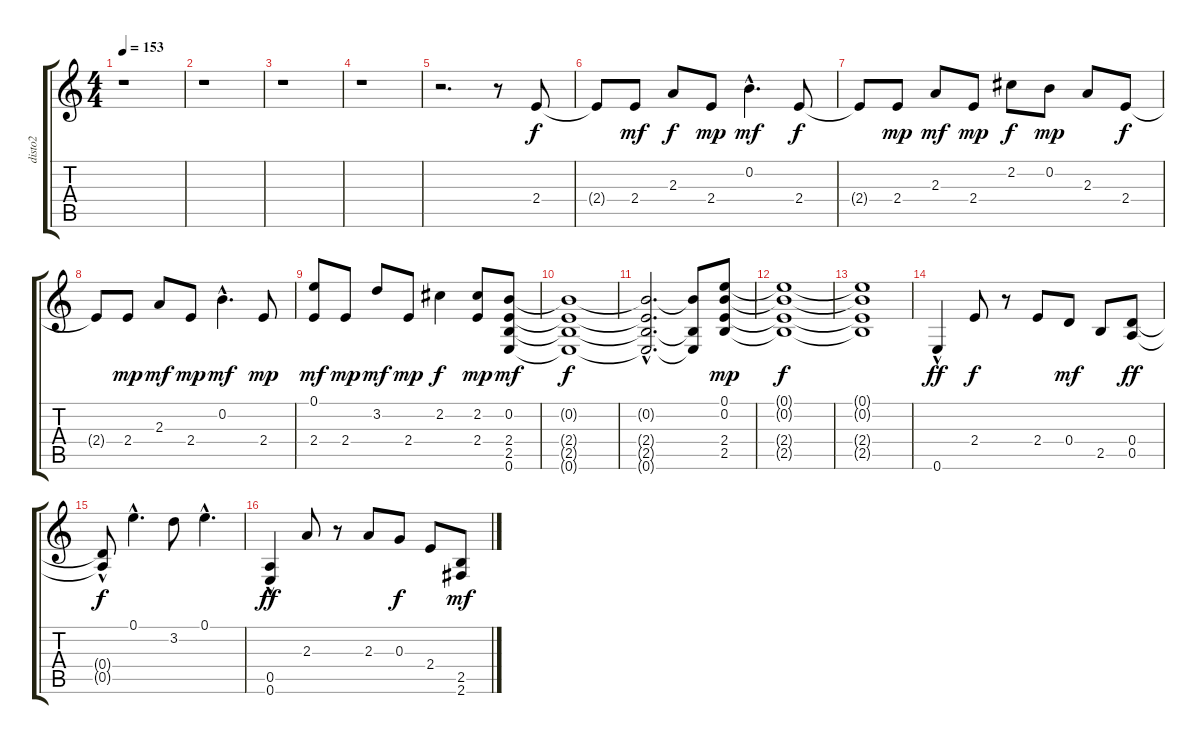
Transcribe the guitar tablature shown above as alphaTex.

\track ("disto2" "disto2") {instrument distortionguitar}
\staff {score tabs}
\tuning (E4 B3 G3 D3 A2 E2) {hide}
\ts (4 4)
\tempo 153
\clef g2
\ks c
r.1{dy f instrument distortionguitar} |
r.1 |
r.1 |
r.1 |
r.2{d} r.8 2.4.8 |
2.4{t}.8 2.4.8{dy mf} 2.3.8{dy f} 2.4.8{dy mp} 0.2{hac}.4{d dy mf} 2.4.8{dy f} |
2.4{t}.8 2.4.8{dy mp} 2.3.8{dy mf} 2.4.8{dy mp} 2.2.8{dy f} 0.2.8{dy mp} 2.3.8 2.4.8{dy f} |
2.4{t}.8 2.4.8{dy mp} 2.3.8{dy mf} 2.4.8{dy mp} 0.2{hac}.4{d dy mf} 2.4.8{dy mp} |
(0.1 2.4).8{dy mf} 2.4.8{dy mp} 3.2.8{dy mf} 2.4.8{dy mp} 2.2.4{dy f} (2.2 2.4).8{dy mp} (0.2 2.4 2.5 0.6).8{dy mf} |
(0.2{t} 2.4{t} 2.5{t} 0.6{t}).1{dy f} |
(0.2{hac t} 2.4{hac t} 2.5{hac t} 0.6{hac t}).2{d} (0.2{t} 2.5{t} 0.6{t}).8 (0.1 0.2 2.4 2.5).8{dy mp} |
(0.1{t} 0.2{t} 2.4{t} 2.5{t}).1{dy f} |
(0.1{t} 0.2{t} 2.4{t} 2.5{t}).1 |
0.6{hac}.4{dy ff} 2.4.8{dy f} r.8 2.4.8 0.4.8{dy mf} 2.5.8 (0.4 0.5).8{dy ff} |
(0.4{hac t} 0.5{hac t}).8{dy f} 0.1{hac}.4{d} 3.2.8 0.1{hac}.4{d} |
(0.5 0.6{hac}).4{dy ff} 2.3.8 r.8 2.3.8 0.3.8{dy f} 2.4.8 (2.5 2.6).8{dy mf}
